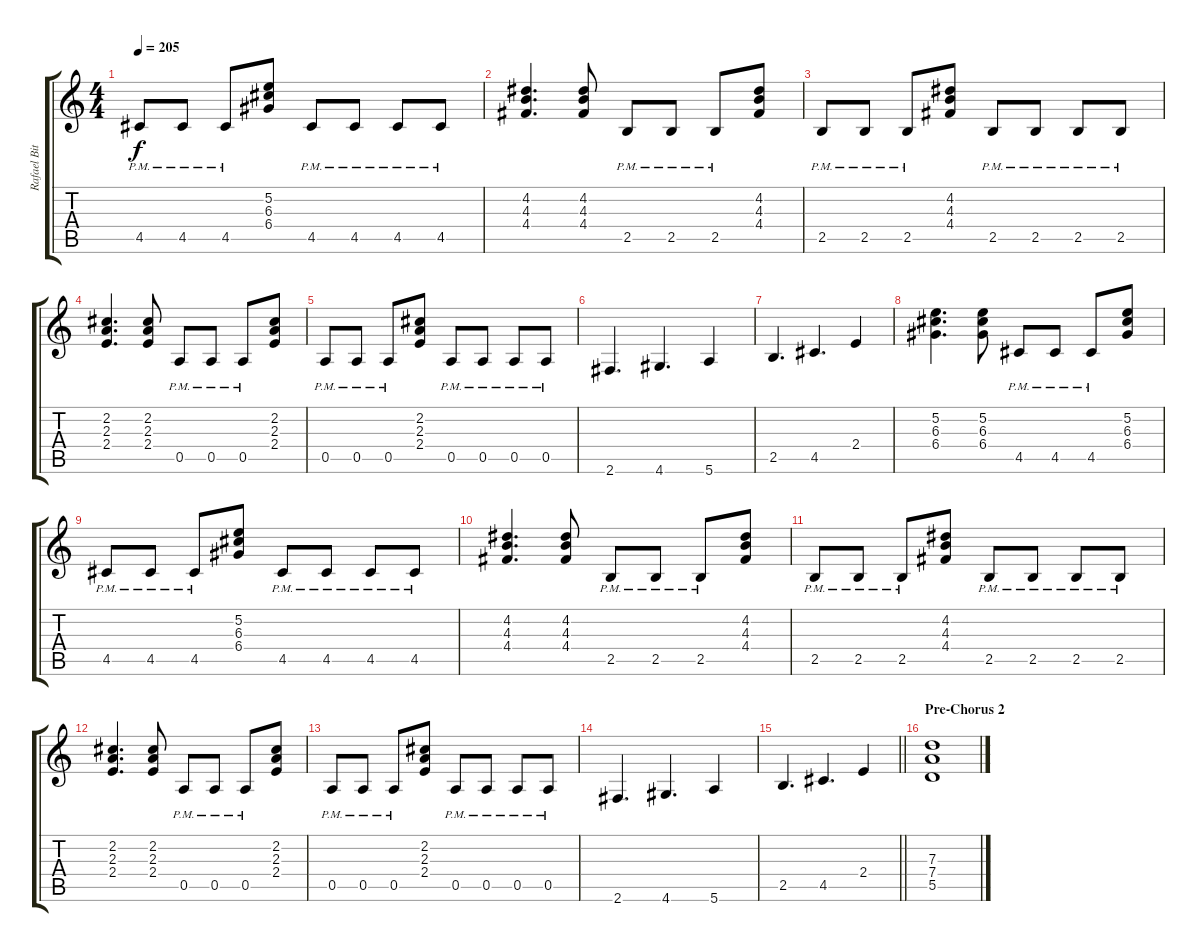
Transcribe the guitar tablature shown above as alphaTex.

\track ("Rafael Bittencourt" "Rafael Bit") {instrument distortionguitar}
\staff {score tabs}
\tuning (E4 B3 G3 D3 A2 E2) {hide}
\ts (4 4)
\tempo 205
\clef g2
\ks c
4.5{pm}.8{dy f} 4.5{pm}.8 4.5{pm}.8 (5.2 6.3 6.4).8 4.5{pm}.8 4.5{pm}.8 4.5{pm}.8 4.5{pm}.8 |
(4.2 4.3 4.4).4{d} (4.2 4.3 4.4).8 2.5{pm}.8 2.5{pm}.8 2.5{pm}.8 (4.2 4.3 4.4).8 |
2.5{pm}.8 2.5{pm}.8 2.5{pm}.8 (4.2 4.3 4.4).8 2.5{pm}.8 2.5{pm}.8 2.5{pm}.8 2.5{pm}.8 |
(2.2 2.3 2.4).4{d} (2.2 2.3 2.4).8 0.5{pm}.8 0.5{pm}.8 0.5{pm}.8 (2.2 2.3 2.4).8 |
0.5{pm}.8 0.5{pm}.8 0.5{pm}.8 (2.2 2.3 2.4).8 0.5{pm}.8 0.5{pm}.8 0.5{pm}.8 0.5{pm}.8 |
2.6.4{d} 4.6.4{d} 5.6.4 |
2.5.4{d} 4.5.4{d} 2.4.4 |
(5.2 6.3 6.4).4{d} (5.2 6.3 6.4).8 4.5{pm}.8 4.5{pm}.8 4.5{pm}.8 (5.2 6.3 6.4).8 |
4.5{pm}.8 4.5{pm}.8 4.5{pm}.8 (5.2 6.3 6.4).8 4.5{pm}.8 4.5{pm}.8 4.5{pm}.8 4.5{pm}.8 |
(4.2 4.3 4.4).4{d} (4.2 4.3 4.4).8 2.5{pm}.8 2.5{pm}.8 2.5{pm}.8 (4.2 4.3 4.4).8 |
2.5{pm}.8 2.5{pm}.8 2.5{pm}.8 (4.2 4.3 4.4).8 2.5{pm}.8 2.5{pm}.8 2.5{pm}.8 2.5{pm}.8 |
(2.2 2.3 2.4).4{d} (2.2 2.3 2.4).8 0.5{pm}.8 0.5{pm}.8 0.5{pm}.8 (2.2 2.3 2.4).8 |
0.5{pm}.8 0.5{pm}.8 0.5{pm}.8 (2.2 2.3 2.4).8 0.5{pm}.8 0.5{pm}.8 0.5{pm}.8 0.5{pm}.8 |
2.6.4{d} 4.6.4{d} 5.6.4 |
\barLineRight lightlight
2.5.4{d} 4.5.4{d} 2.4.4 |
\section ("" "Pre-Chorus 2")
(7.3 7.4 5.5).1
